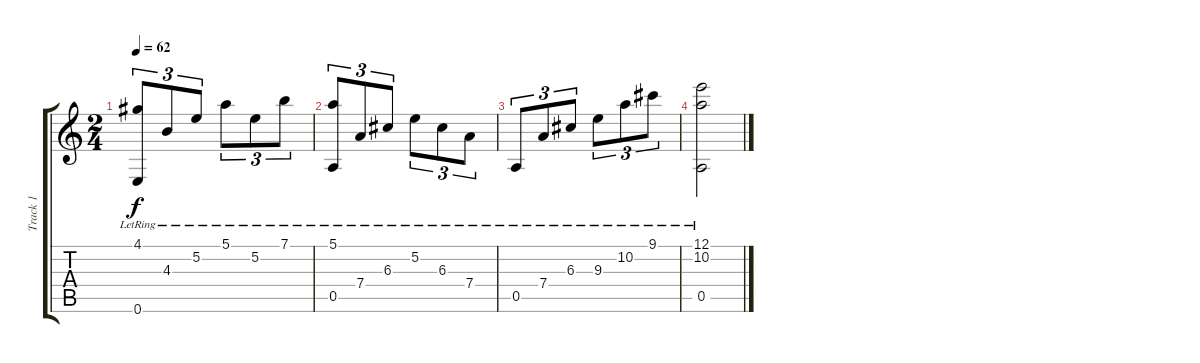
\track ("Track 1" "Track 1") {instrument acousticguitarsteel}
\staff {score tabs}
\tuning (E4 B3 G3 D3 A2 E2) {hide}
\ts (2 4)
\tempo 62
\clef g2
\ks c
(4.1{lr} 0.6{lr}).8{tu (3 2) dy f} 4.3{lr}.8{tu (3 2)} 5.2{lr}.8{tu (3 2)} 5.1{lr}.8{tu (3 2)} 5.2{lr}.8{tu (3 2)} 7.1{lr}.8{tu (3 2)} |
(5.1{lr} 0.5{lr}).8{tu (3 2)} 7.4{lr}.8{tu (3 2)} 6.3{lr}.8{tu (3 2)} 5.2{lr}.8{tu (3 2)} 6.3{lr}.8{tu (3 2)} 7.4{lr}.8{tu (3 2)} |
0.5{lr}.8{tu (3 2)} 7.4{lr}.8{tu (3 2)} 6.3{lr}.8{tu (3 2)} 9.3{lr}.8{tu (3 2)} 10.2{lr}.8{tu (3 2)} 9.1{lr}.8{tu (3 2)} |
(12.1{lr} 10.2{lr} 0.5{lr}).2
